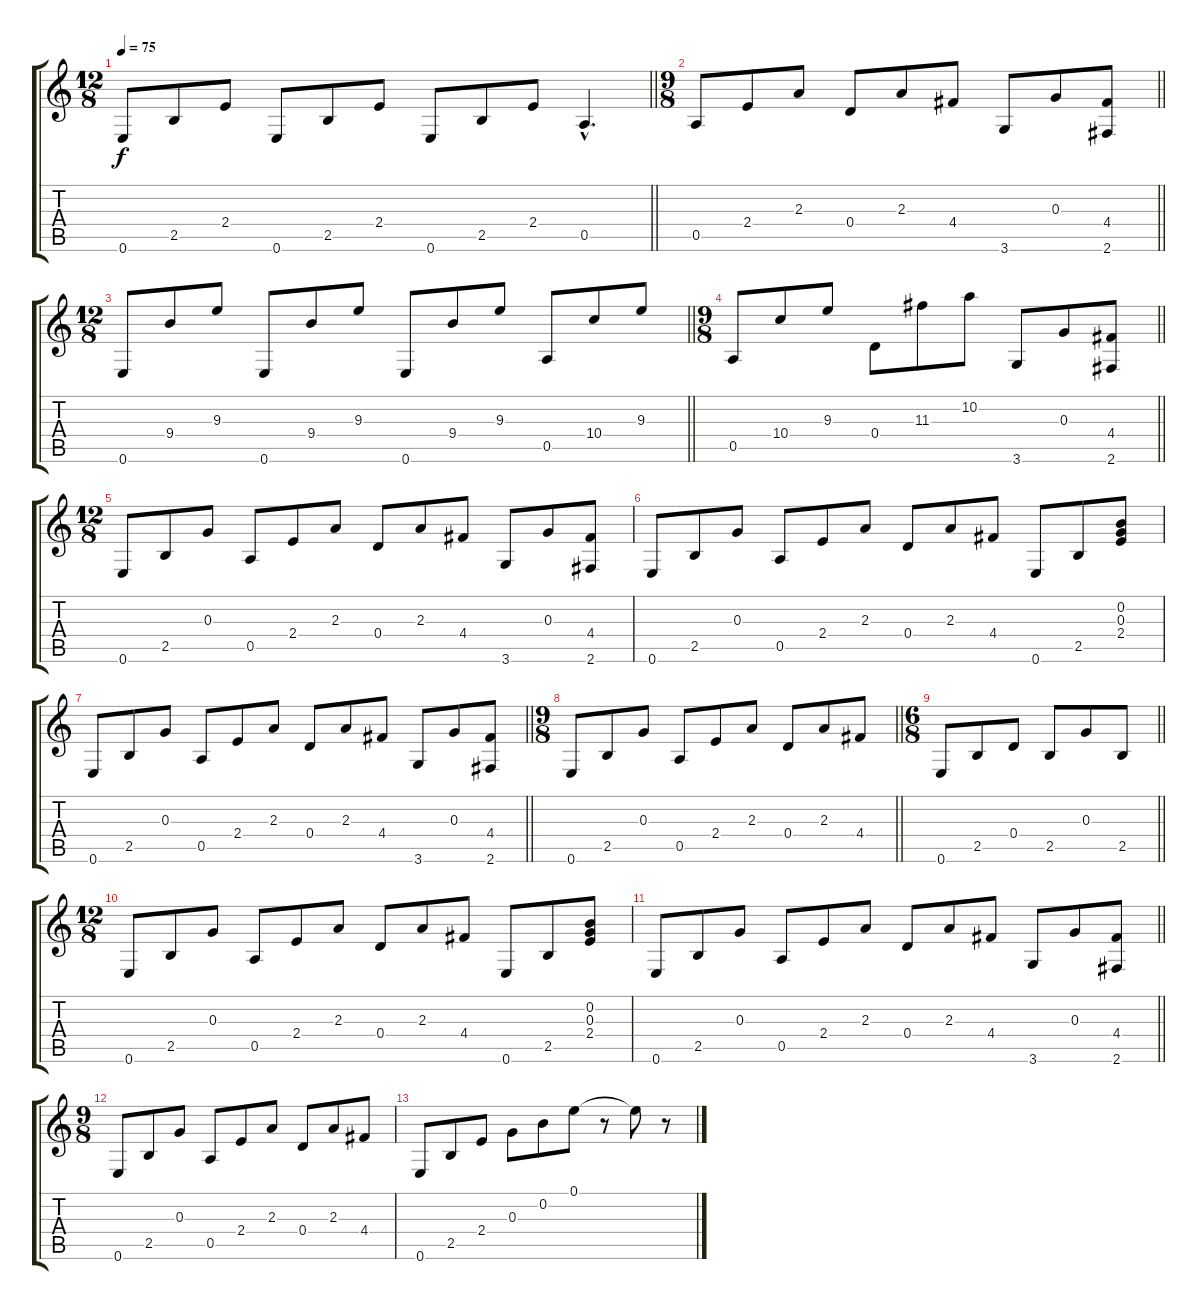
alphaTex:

\track "" {instrument acousticguitarnylon}
\staff {score tabs}
\tuning (E4 B3 G3 D3 A2 E2) {hide}
\ts (12 8)
\tempo 75
\clef g2
\barLineRight lightlight
\ks c
0.6.8{dy f} 2.5.8 2.4.8 0.6.8 2.5.8 2.4.8 0.6.8 2.5.8 2.4.8 0.5{hac}.4{d} |
\ts (9 8)
\barLineRight lightlight
0.5.8 2.4.8 2.3.8 0.4.8 2.3.8 4.4.8 3.6.8 0.3.8 (4.4 2.6).8 |
\ts (12 8)
\barLineRight lightlight
0.6.8 9.4.8 9.3.8 0.6.8 9.4.8 9.3.8 0.6.8 9.4.8 9.3.8 0.5.8 10.4.8 9.3.8 |
\ts (9 8)
\barLineRight lightlight
0.5.8 10.4.8 9.3.8 0.4.8 11.3.8 10.2.8 3.6.8 0.3.8 (4.4 2.6).8 |
\ts (12 8)
0.6.8 2.5.8 0.3.8 0.5.8 2.4.8 2.3.8 0.4.8 2.3.8 4.4.8 3.6.8 0.3.8 (4.4 2.6).8 |
0.6.8 2.5.8 0.3.8 0.5.8 2.4.8 2.3.8 0.4.8 2.3.8 4.4.8 0.6.8 2.5.8 (0.2 0.3 2.4).8 |
\barLineRight lightlight
0.6.8 2.5.8 0.3.8 0.5.8 2.4.8 2.3.8 0.4.8 2.3.8 4.4.8 3.6.8 0.3.8 (4.4 2.6).8 |
\ts (9 8)
\barLineRight lightlight
0.6.8 2.5.8 0.3.8 0.5.8 2.4.8 2.3.8 0.4.8 2.3.8 4.4.8 |
\ts (6 8)
\barLineRight lightlight
0.6.8 2.5.8 0.4.8 2.5.8 0.3.8 2.5.8 |
\ts (12 8)
0.6.8 2.5.8 0.3.8 0.5.8 2.4.8 2.3.8 0.4.8 2.3.8 4.4.8 0.6.8 2.5.8 (0.2 0.3 2.4).8 |
\barLineRight lightlight
0.6.8 2.5.8 0.3.8 0.5.8 2.4.8 2.3.8 0.4.8 2.3.8 4.4.8 3.6.8 0.3.8 (4.4 2.6).8 |
\ts (9 8)
0.6.8 2.5.8 0.3.8 0.5.8 2.4.8 2.3.8 0.4.8 2.3.8 4.4.8 |
0.6.8 2.5.8 2.4.8 0.3.8 0.2.8 0.1.8 r.8 0.1{t}.8 r.8
